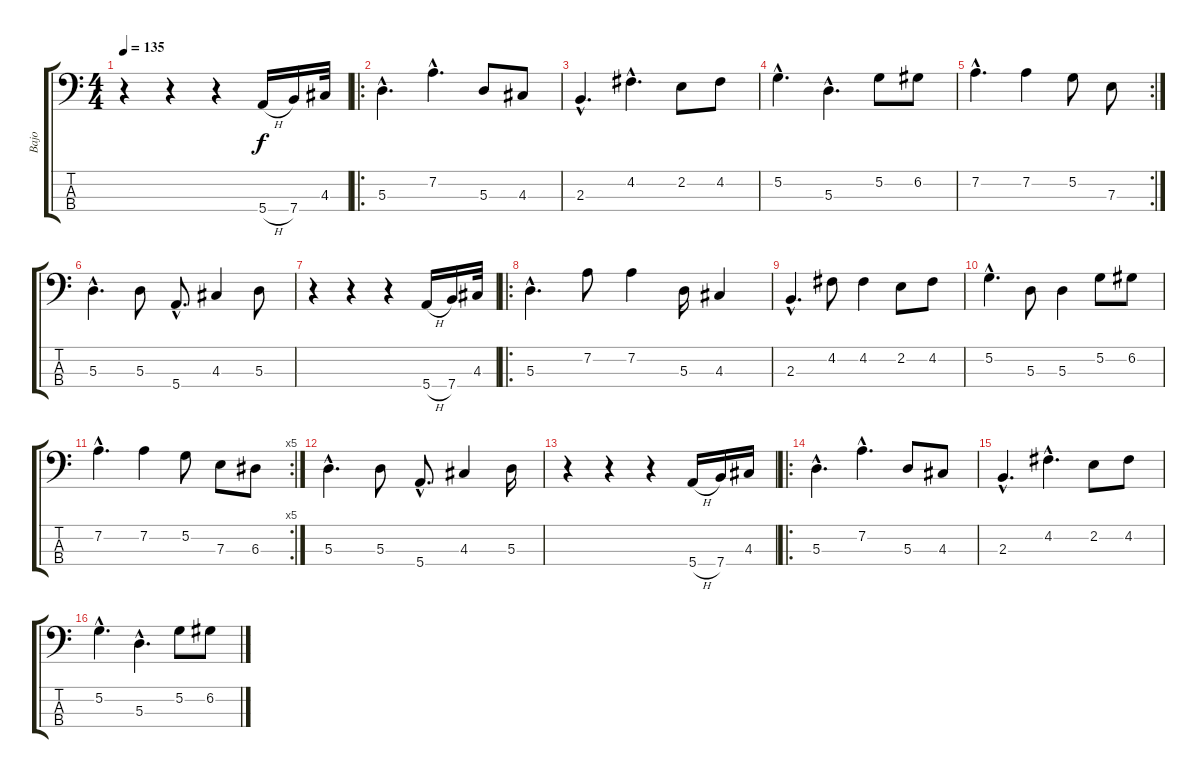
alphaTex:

\track ("Bajo" "Bajo") {instrument electricbassfinger}
\staff {score tabs}
\tuning (G2 D2 A1 E1) {hide}
\ts (4 4)
\tempo 135
\clef f4
\ks c
r.4{dy f} r.4 r.4 5.4{h}.16 7.4.16 4.3.32 |
\ro
5.3{hac}.4{d} 7.2{hac}.4{d} 5.3.8 4.3.8 |
2.3{hac}.4{d} 4.2{hac}.4{d} 2.2.8 4.2.8 |
5.2{hac}.4{d} 5.3{hac}.4{d} 5.2.8 6.2.8 |
\rc 2
7.2{hac}.4{d} 7.2.4 5.2.8 7.3.8 |
5.3{hac}.4{d} 5.3.8 5.4{hac}.8{d} 4.3.4 5.3.8 |
r.4 r.4 r.4 5.4{h}.16 7.4.16 4.3.32 |
\ro
5.3{hac}.4{d} 7.2.8 7.2.4 5.3.16 4.3.4 |
2.3{hac}.4{d} 4.2.8 4.2.4 2.2.8 4.2.8 |
5.2{hac}.4{d} 5.3.8 5.3.4 5.2.8 6.2.8 |
\rc 5
7.2{hac}.4{d} 7.2.4 5.2.8 7.3.8 6.3.8 |
5.3{hac}.4{d} 5.3.8 5.4{hac}.8{d} 4.3.4 5.3.16 |
r.4 r.4 r.4 5.4{h}.16 7.4.16 4.3.16 |
\ro
5.3{hac}.4{d} 7.2{hac}.4{d} 5.3.8 4.3.8 |
2.3{hac}.4{d} 4.2{hac}.4{d} 2.2.8 4.2.8 |
5.2{hac}.4{d} 5.3{hac}.4{d} 5.2.8 6.2.8
